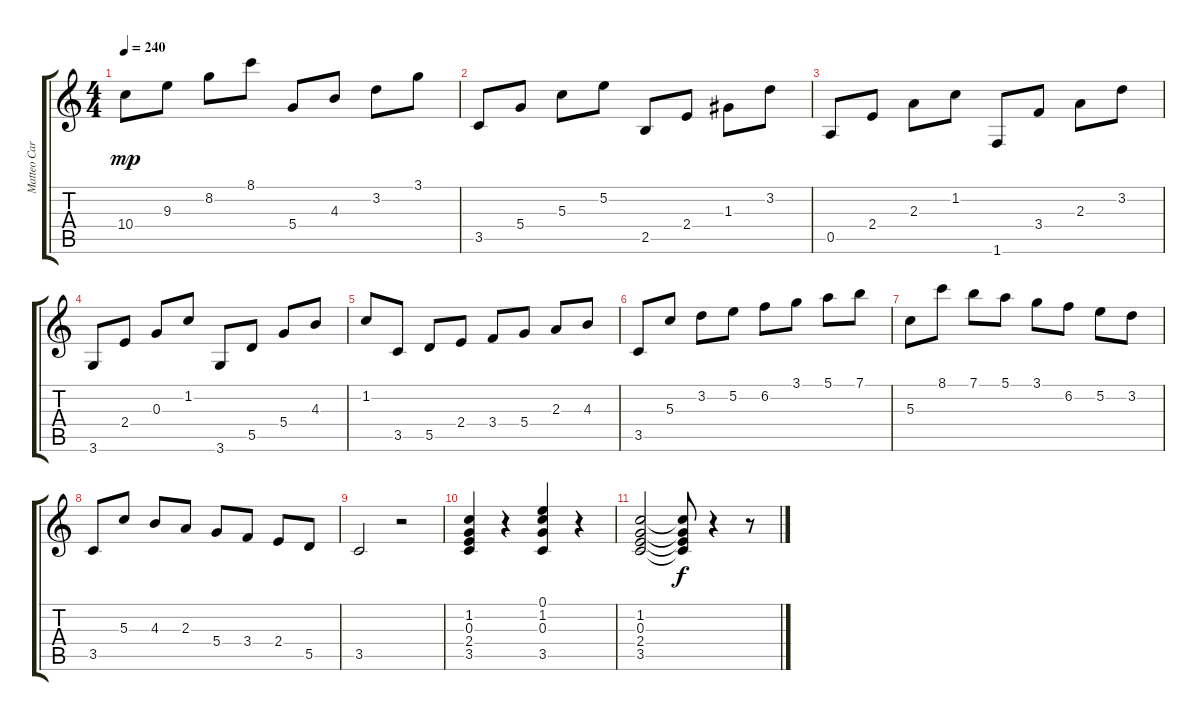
\track ("Matteo Carcassi" "Matteo Car") {instrument acousticguitarnylon}
\staff {score tabs}
\tuning (E4 B3 G3 D3 A2 E2) {hide}
\ts (4 4)
\tempo 240
\clef g2
\ks c
10.4.8{dy mp} 9.3.8 8.2.8 8.1.8 5.4.8 4.3.8 3.2.8 3.1.8 |
3.5.8 5.4.8 5.3.8 5.2.8 2.5.8 2.4.8 1.3.8 3.2.8 |
0.5.8 2.4.8 2.3.8 1.2.8 1.6.8 3.4.8 2.3.8 3.2.8 |
3.6.8 2.4.8 0.3.8 1.2.8 3.6.8 5.5.8 5.4.8 4.3.8 |
1.2.8 3.5.8 5.5.8 2.4.8 3.4.8 5.4.8 2.3.8 4.3.8 |
3.5.8 5.3.8 3.2.8 5.2.8 6.2.8 3.1.8 5.1.8 7.1.8 |
5.3.8 8.1.8 7.1.8 5.1.8 3.1.8 6.2.8 5.2.8 3.2.8 |
3.5.8 5.3.8 4.3.8 2.3.8 5.4.8 3.4.8 2.4.8 5.5.8 |
3.5.2 r.2 |
(1.2 0.3 2.4 3.5).4 r.4 (0.1 1.2 0.3 3.5).4 r.4 |
(1.2 0.3 2.4 3.5).2 (1.2{t} 0.3{t} 2.4{t} 3.5{t}).8{dy f} r.4 r.8
